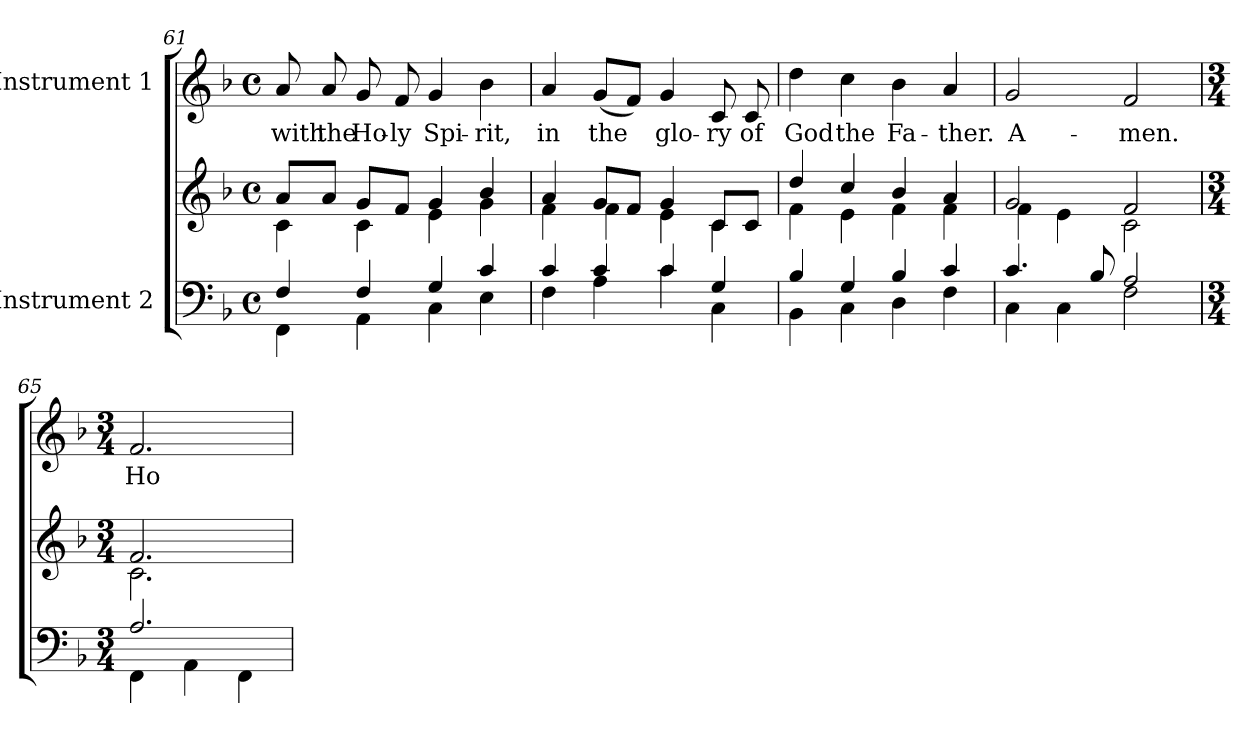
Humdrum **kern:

**kern	**kern	**kern	**text
*part2	*part2	*part1	*part1
*staff3	*staff2	*staff1	*staff1
*I"Instrument 2	*	*I"Instrument 1	*
!!LO:LB:g=z
*clefF4	*clefG2	*clefG2	*
*k[b-]	*k[b-]	*k[b-]	*
*F:	*F:	*F:	*
*M4/4	*M4/4	*M4/4	*
*met(c)	*met(c)	*met(c)	*
=61	=61	=61	=61
*^	*^	*	*
!	!	!	!	!	!LO:LY:b:cj
4F/	4FF\	8a/L	4c\	8a/	with
!	!	!	!	!	!LO:LY:b:cj
.	.	8a/J	.	8a/	the
!	!	!	!	!	!LO:LY:b:cj
4F/	4AA\	8g/L	4c\	8g/	Ho-
!	!	!	!	!	!LO:LY:b:cj
.	.	8f/J	.	8f/	-ly
!	!	!	!	!	!LO:LY:b:cj
4G/	4C\	4g/	4e\	4g/	Spi-
!	!	!	!	!	!LO:LY:b:cj
4c/	4E\	4b-/	4g\	4b-\	-rit,
=62	=62	=62	=62	=62	=62
!	!	!	!	!	!LO:LY:b:cj
4c/	4F\	4a/	4f\	4a/	in
!	!	!	!	!	!LO:LY:b
4c/	4A\	8g/L	4f\	(<8g/L	the
.	.	8f/J	.	8f/J)	.
!	!	!	!	!	!LO:LY:b:cj
4c/	4c\	4g/	4e\	4g/	glo-
!	!	!	!	!	!LO:LY:b:cj
4G/	4C\	8c/L	4c\	8c/	-ry
!	!	!	!	!	!LO:LY:b:cj
.	.	8c/J	.	8c/	of
=63	=63	=63	=63	=63	=63
!	!	!	!	!	!LO:LY:b:cj
4B-/	4BB-\	4dd/	4f\	4dd\	God
!	!	!	!	!	!LO:LY:b:cj
4G/	4C\	4cc/	4e\	4cc\	the
!	!	!	!	!	!LO:LY:b:cj
4B-/	4D\	4b-/	4f\	4b-\	Fa-
!	!	!	!	!	!LO:LY:b:cj
4c/	4F\	4a/	4f\	4a/	-ther.
=64	=64	=64	=64	=64	=64
!	!	!	!	!	!LO:LY:b:cj
4.c/	4C\	2g/	4f\	2g/	A-
.	4C\	.	4e\	.	.
8B-/	.	.	.	.	.
!	!	!	!	!	!LO:LY:b:cj
2A/	2F\	2f/	2c\	2f/	-men.
!!LO:PB:g=z
=65	=65	=65	=65	=65!	=65!
*M3/4	*	*M3/4	*	*M3/4	*
!	!	!	!	!	!LO:LY:b:cj
2.A/	4FF\	2.f/	2.c\	2.f/	Ho-
.	4AA\	.	.	.	.
.	4FF\	.	.	.	.
*v	*v	*	*	*	*
*	*v	*v	*	*
=	=	=	=
*-	*-	*-	*-
